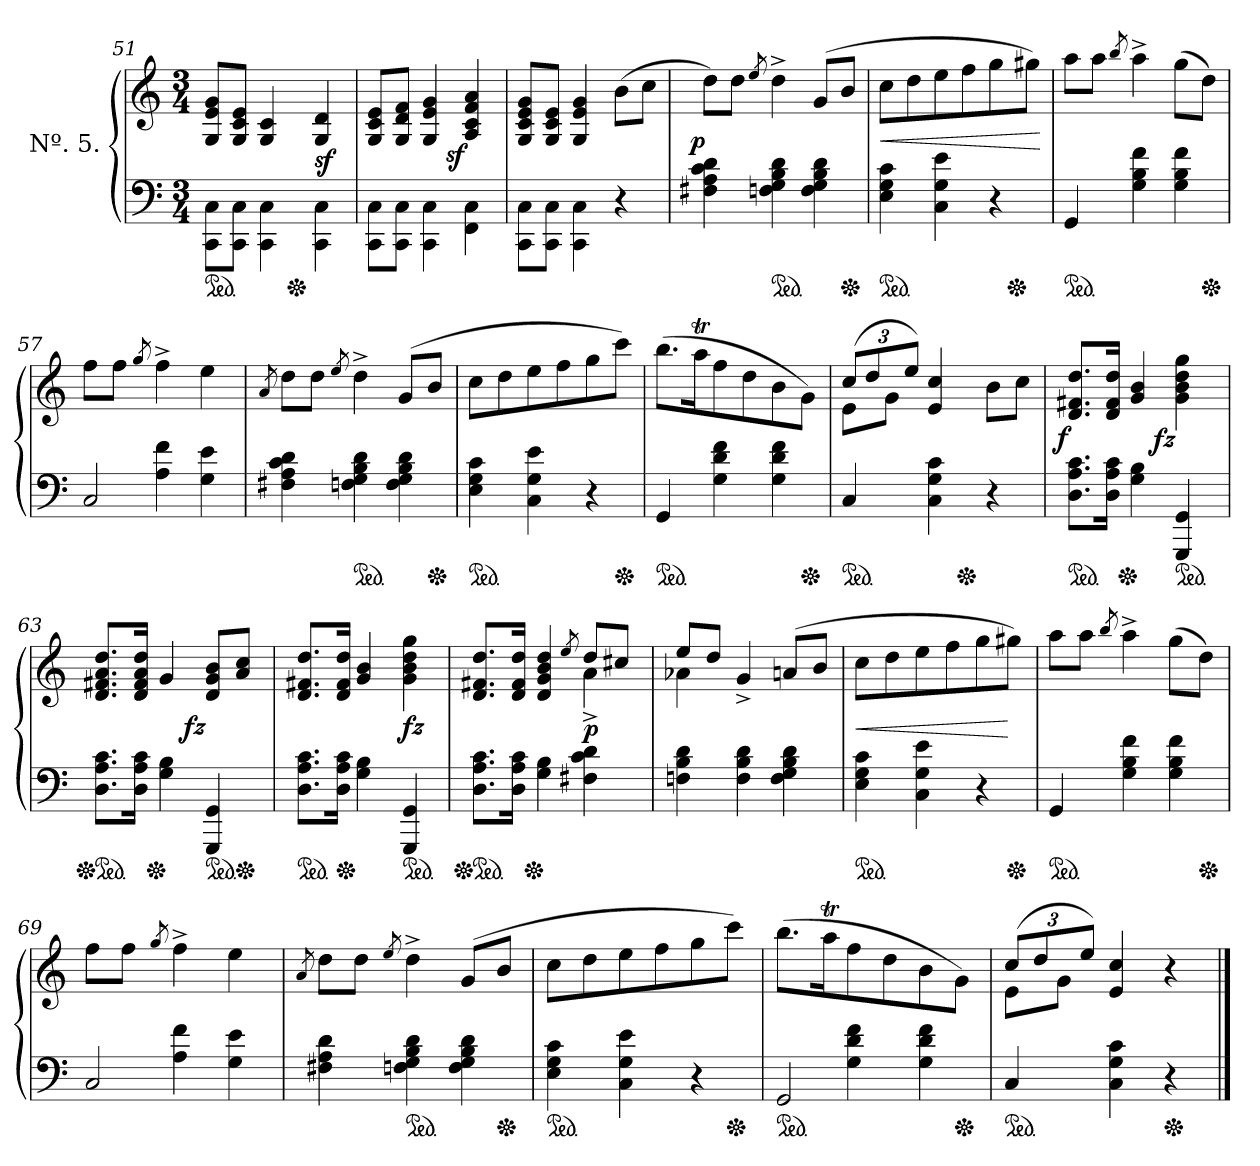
**kern	**kern	**dynam
*part1	*part1	*part1
*staff2	*staff1	*staff1/2
*I"Nº. 5.	*	*
*clefF4	*clefG2	*
*k[]	*k[]	*
*M3/4	*M3/4	*
*ped	*	*
=51	=51	=51
*	*^	*
8CC\ 8C\L	8G/ 8e/ 8g/L	4.ryy	.
8CC\ 8C\J	8G/ 8c/ 8e/J	.	.
4CC\ 4C\	4G/ 4c/	.	.
*Xped	*	*	*
.	.	4.ryy	.
4CC\ 4C\	4G/ 4d/	.	sf
*	*v	*v	*
=52	=52	=52
8CC\ 8C\L	8G/ 8c/ 8e/L	.
8CC\ 8C\J	8G/ 8d/ 8f/J	.
4CC\ 4C\	4G/ 4e/ 4g/	.
!	!	!LO:DY:rj
4FF\ 4C\	4A/ 4c/ 4f/ 4a/	sf
=53	=53	=53
8CC\ 8C\L	8G/ 8c/ 8e/ 8g/L	.
8CC\ 8C\J	8G/ 8c/ 8e/J	.
4CC\ 4C\	4G/ 4e/ 4g/	.
4r	(>8b\L	.
.	8cc\J	.
=54	=54	=54
!	!	!LO:DY:rj
4F#X 4A 4c 4d	8ddL)	p
.	8ddJ	.
.	8qee/	.
*ped	*	*
4Fn 4G 4B 4d	4dd^<	.
4F 4G 4B 4d	(>8g/L	.
*Xped	*	*
.	8b/J	.
=55	=55	=55
*ped	*	*
*	*^	*
4E 4G 4c	8ccL	2ryy	<
.	8dd	.	.
4C 4G 4e	8ee	.	.
.	8ff	.	.
4r	8gg	16ryy	.
*Xped	*	*	*
.	.	8.ryy	.
.	8gg#XJ)	.	.
.	.	.	[
*	*v	*v	*
=56	=56	=56
*ped	*	*
4GG	8aaL	.
.	8aaJ	.
.	8qbb/	.
4G 4B 4f	4aa^<	.
4G 4B 4f	(>8ggL	.
*Xped	*	*
.	8ddJ)	.
=57	=57	=57
*^	*	*
2C/	4ryy	8ffL	.
.	.	8ffJ	.
.	.	8qgg/	.
.	4A\ 4f\	4ff^<	.
4ryy	4G\ 4e\	4ee	.
*v	*v	*	*
=58	=58	=58
.	8qa/	.
4F#X 4A 4c 4d	8ddL	.
.	8ddJ	.
.	8qee/	.
*ped	*	*
4Fn 4G 4B 4d	4dd^<	.
4F 4G 4B 4d	(>8g/L	.
*Xped	*	*
.	8b/J	.
=59	=59	=59
*ped	*	*
4E 4G 4c	8ccL	.
.	8dd	.
4C 4G 4e	8ee	.
.	8ff	.
4r	8gg	.
*Xped	*	*
.	8cccJ)	.
=60	=60	=60
*ped	*	*
4GG	(>8.bbL	.
.	16aaTK	.
4G 4d 4f	8ff	.
.	8dd	.
4G 4d 4f	8b	.
*Xped	*	*
.	8gJ)	.
=61	=61	=61
*	*^	*
*ped	*	*	*
*	*	*^	*
4C	(>12ccL	8eL	4.ryy	.
.	12dd	.	.	.
.	.	8gJ	.	.
.	12eeJ)	.	.	.
4C 4G 4c	4e/ 4cc/	4ryy	.	.
*Xped	*	*	*	*
.	.	.	4.ryy	.
4r	8b\L	4ryy	.	.
.	8ccJ	.	.	.
=62	=62	=62	=62	=62
!	!	!	!	!LO:DY:rj
*	*v	*v	*v	*
*ped	*	*
*	*^	*
8.D 8.A 8.cL	8.d 8.f#X 8.ddL	8..ryy	f
16D 16A 16cJk	16d 16f# 16ddJk	.	.
*Xped	*	*	*
.	.	2ryy	.
4G 4B	4g 4b	.	.
!LO:TX:b:color=crimson:t=⚠	!	!	!
!	!	!	!LO:DY:rj
*ped	*	*	*
4GGG 4GG	4g 4b 4dd 4gg	.	fz
.	.	32ryy	.
=63	=63	=63	=63
*Xped	*	*	*
*ped	*	*	*
8.D 8.A 8.cL	8.d 8.f#X 8.a 8.ddL	8..ryy	.
16D 16A 16cJk	16d 16f# 16a 16ddJk	.	.
*Xped	*	*	*
.	.	2ryy	.
4G 4B	4g/	.	.
!	!	!	!LO:DY:rj
*ped	*	*	*
4GGG 4GG	8d 8g 8bL	.	fz
*Xped	*	*	*
.	8a 8ccJ	.	.
.	.	32ryy	.
*	*v	*v	*
=64	=64	=64
*ped	*	*
8.D 8.A 8.cL	8.d 8.f#X 8.ddL	.
*Xped	*	*
16D 16A 16cJk	16d 16f# 16ddJk	.
4G 4B	4g 4b	.
*ped	*	*
4GGG 4GG	4g 4b 4dd 4gg	fz
=65	=65	=65
*	*^	*
*	*	*^	*
*Xped	*	*	*	*
*ped	*	*	*	*
8.D 8.A 8.cL	8.d 8.f#X 8.ddL	4ryy	8..ryy	.
16D 16A 16cJk	16d 16f# 16ddJk	.	.	.
*Xped	*	*	*	*
.	.	.	2ryy	.
4G 4B	4d 4g 4b 4dd	4ryy	.	.
.	8qee/	.	.	.
4F#X 4c 4d	8ddL	4a^<	.	p
.	8cc#XJ	.	.	.
.	.	.	32ryy	.
*	*	*v	*v	*
=66	=66	=66	=66
4Fn 4B 4d	8eeL	4a-X	.
.	8ddJ	.	.
4F 4B 4d	4g^<	4ryy	.
4F 4G 4B 4d	(>8an/L	4ryy	.
.	8bJ	.	.
*	*v	*v	*
=67	=67	=67
*ped	*	*
4E 4G 4c	8ccL	<
.	8dd	.
4C 4G 4e	8ee	.
.	8ff	.
4r	8gg	.
*Xped	*	*
.	8gg#XJ)	[
=68	=68	=68
*ped	*	*
4GG	8aaL	.
.	8aaJ	.
.	8qbb/	.
4G 4B 4f	4aa^<	.
4G 4B 4f	(>8ggL	.
*Xped	*	*
.	8ddJ)	.
=69	=69	=69
*^	*	*
2C/	4ryy	8ffL	.
.	.	8ffJ	.
.	.	8qgg/	.
.	4A\ 4f\	4ff^<	.
4ryy	4G\ 4e\	4ee	.
*v	*v	*	*
=70	=70	=70
.	8qa/	.
4F#X 4A 4d	8ddL	.
.	8ddJ	.
.	8qee/	.
*ped	*	*
4Fn 4G 4B 4d	4dd^<	.
4F 4G 4B 4d	(>8g/L	.
*Xped	*	*
.	8b/J	.
=71	=71	=71
*ped	*	*
4E 4G 4c	8ccL	.
.	8dd	.
4C 4G 4e	8ee	.
.	8ff	.
4r	8gg	.
*Xped	*	*
.	8cccJ)	.
=72	=72	=72
*^	*	*
*ped	*	*	*
2GG	4ryy	(>8.bbL	.
.	.	16aaTK	.
.	4G 4d 4f	8ff	.
.	.	8dd	.
4ryy	4G 4d 4f	8b	.
*Xped	*	*	*
.	.	8gJ)	.
*v	*v	*	*
=73	=73	=73
*	*^	*
*ped	*	*	*
4C	(>12ccL	8eL	.
.	12dd	.	.
.	.	8gJ	.
.	12eeJ)	.	.
4C 4G 4c	4e 4cc	4ryy	.
*Xped	*	*	*
4r	4r	4ryy	.
*	*v	*v	*
==	==	==
*-	*-	*-
